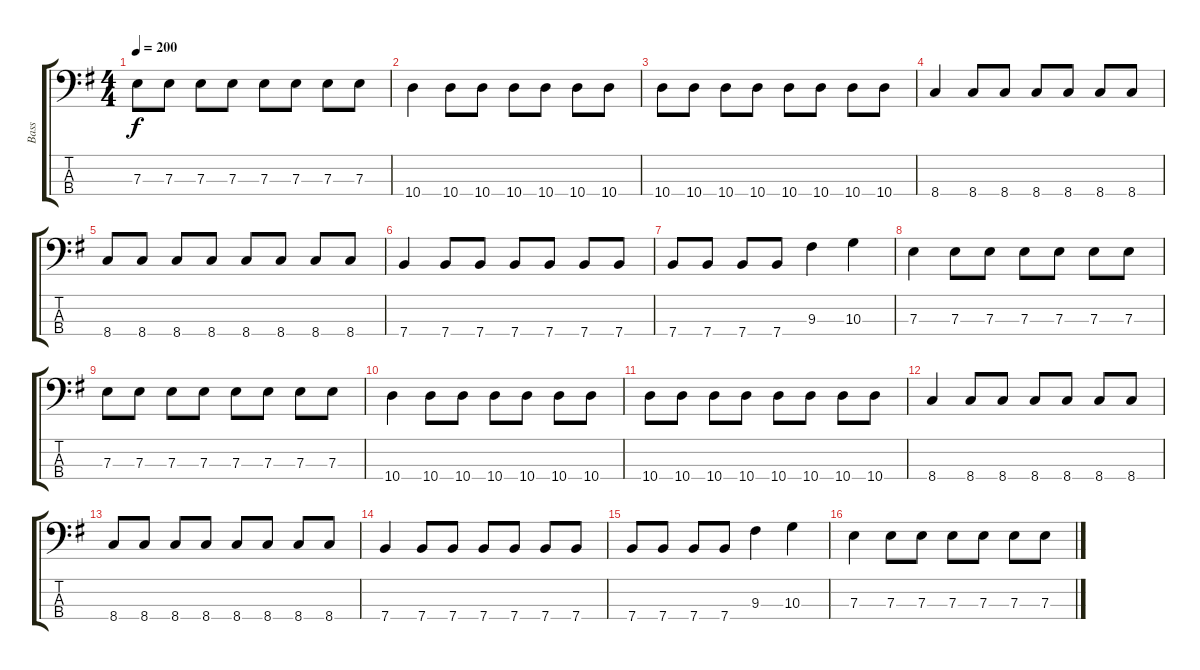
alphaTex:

\track ("Bass" "Bass") {instrument electricbassfinger}
\staff {score tabs}
\tuning (G2 D2 A1 E1) {hide}
\ts (4 4)
\tempo 200
\clef f4
\ks eminor
7.3.8{dy f} 7.3.8 7.3.8 7.3.8 7.3.8 7.3.8 7.3.8 7.3.8 |
10.4.4 10.4.8 10.4.8 10.4.8 10.4.8 10.4.8 10.4.8 |
10.4.8 10.4.8 10.4.8 10.4.8 10.4.8 10.4.8 10.4.8 10.4.8 |
8.4.4 8.4.8 8.4.8 8.4.8 8.4.8 8.4.8 8.4.8 |
8.4.8 8.4.8 8.4.8 8.4.8 8.4.8 8.4.8 8.4.8 8.4.8 |
7.4.4 7.4.8 7.4.8 7.4.8 7.4.8 7.4.8 7.4.8 |
7.4.8 7.4.8 7.4.8 7.4.8 9.3.4 10.3.4 |
7.3.4 7.3.8 7.3.8 7.3.8 7.3.8 7.3.8 7.3.8 |
7.3.8 7.3.8 7.3.8 7.3.8 7.3.8 7.3.8 7.3.8 7.3.8 |
10.4.4 10.4.8 10.4.8 10.4.8 10.4.8 10.4.8 10.4.8 |
10.4.8 10.4.8 10.4.8 10.4.8 10.4.8 10.4.8 10.4.8 10.4.8 |
8.4.4 8.4.8 8.4.8 8.4.8 8.4.8 8.4.8 8.4.8 |
8.4.8 8.4.8 8.4.8 8.4.8 8.4.8 8.4.8 8.4.8 8.4.8 |
7.4.4 7.4.8 7.4.8 7.4.8 7.4.8 7.4.8 7.4.8 |
7.4.8 7.4.8 7.4.8 7.4.8 9.3.4 10.3.4 |
7.3.4 7.3.8 7.3.8 7.3.8 7.3.8 7.3.8 7.3.8
